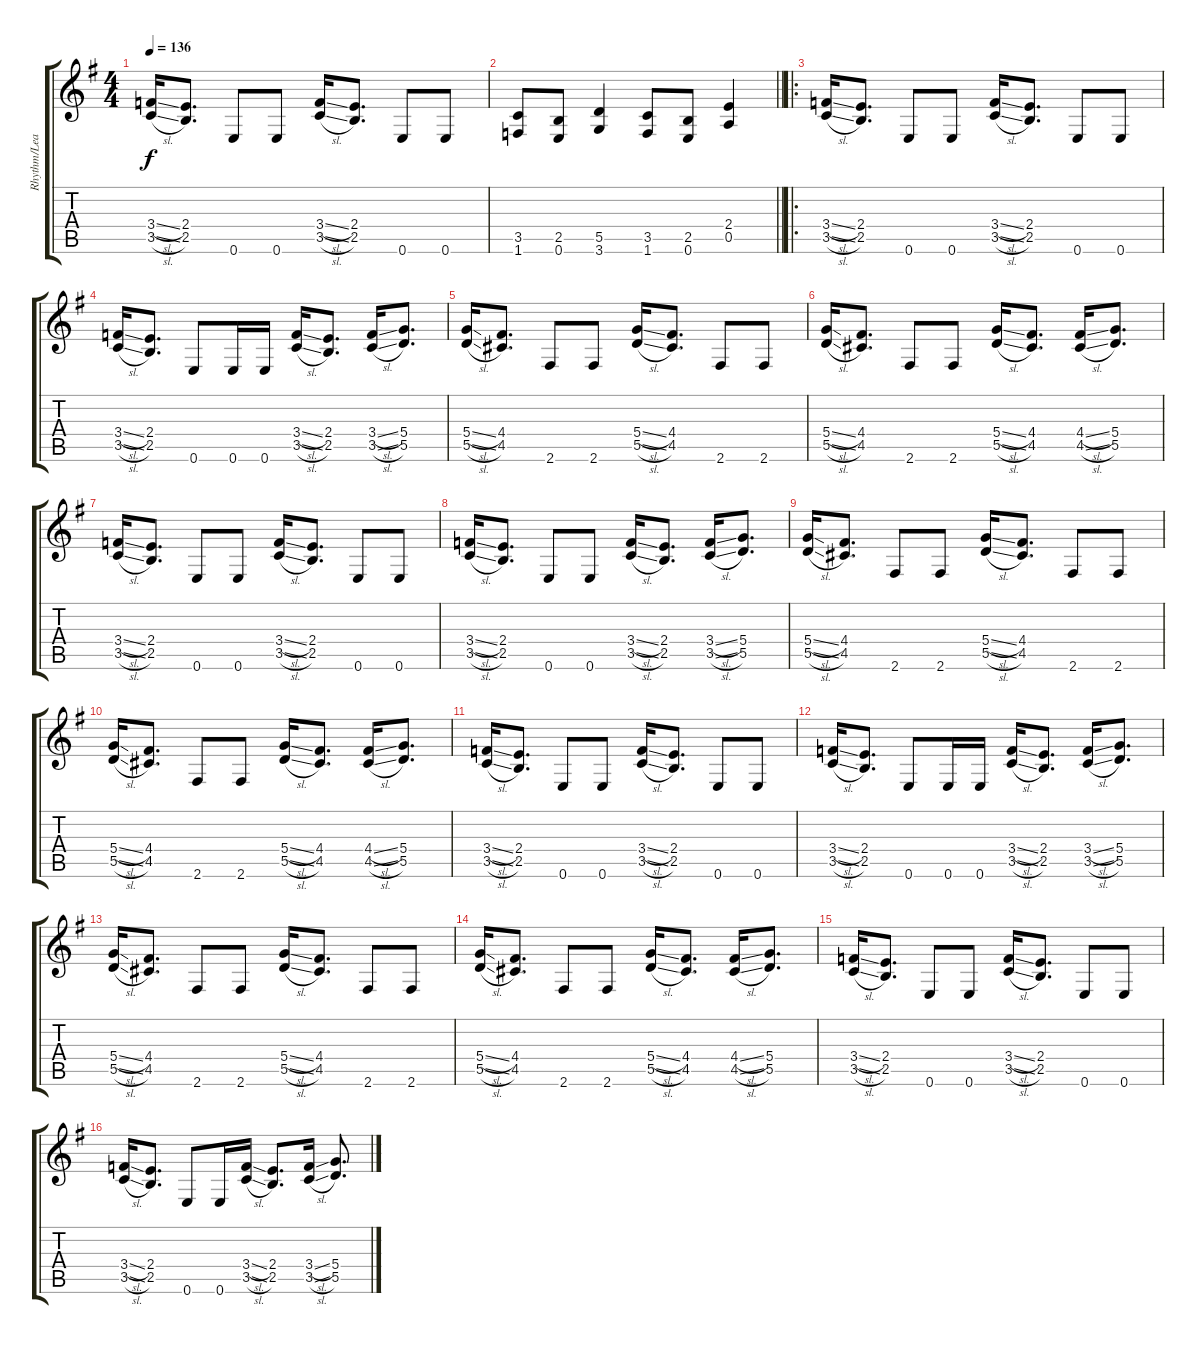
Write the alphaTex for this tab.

\track ("Rhythm/Lead" "Rhythm/Lea") {instrument overdrivenguitar}
\staff {score tabs}
\tuning (E4 B3 G3 D3 A2 E2) {hide}
\ts (4 4)
\tempo 136
\clef g2
\ks eminor
(3.4{sl} 3.5{sl}).16{dy f} (2.4 2.5).8{d} 0.6.8 0.6.8 (3.4{sl} 3.5{sl}).16 (2.4 2.5).8{d} 0.6.8 0.6.8 |
\barLineRight lightlight
(3.5 1.6).8 (2.5 0.6).8 (5.5 3.6).4 (3.5 1.6).8 (2.5 0.6).8 (2.4 0.5).4 |
\ro
(3.4{sl} 3.5{sl}).16 (2.4 2.5).8{d} 0.6.8 0.6.8 (3.4{sl} 3.5{sl}).16 (2.4 2.5).8{d} 0.6.8 0.6.8 |
(3.4{sl} 3.5{sl}).16 (2.4 2.5).8{d} 0.6.8 0.6.16 0.6.16 (3.4{sl} 3.5{sl}).16 (2.4 2.5).8{d} (3.4{sl} 3.5{sl}).16 (5.4 5.5).8{d} |
(5.4{sl} 5.5{sl}).16 (4.4 4.5).8{d} 2.6.8 2.6.8 (5.4{sl} 5.5{sl}).16 (4.4 4.5).8{d} 2.6.8 2.6.8 |
(5.4{sl} 5.5{sl}).16 (4.4 4.5).8{d} 2.6.8 2.6.8 (5.4{sl} 5.5{sl}).16 (4.4 4.5).8{d} (4.4{sl} 4.5{sl}).16 (5.4 5.5).8{d} |
(3.4{sl} 3.5{sl}).16 (2.4 2.5).8{d} 0.6.8 0.6.8 (3.4{sl} 3.5{sl}).16 (2.4 2.5).8{d} 0.6.8 0.6.8 |
(3.4{sl} 3.5{sl}).16 (2.4 2.5).8{d} 0.6.8 0.6.8 (3.4{sl} 3.5{sl}).16 (2.4 2.5).8{d} (3.4{sl} 3.5{sl}).16 (5.4 5.5).8{d} |
(5.4{sl} 5.5{sl}).16 (4.4 4.5).8{d} 2.6.8 2.6.8 (5.4{sl} 5.5{sl}).16 (4.4 4.5).8{d} 2.6.8 2.6.8 |
(5.4{sl} 5.5{sl}).16 (4.4 4.5).8{d} 2.6.8 2.6.8 (5.4{sl} 5.5{sl}).16 (4.4 4.5).8{d} (4.4{sl} 4.5{sl}).16 (5.4 5.5).8{d} |
(3.4{sl} 3.5{sl}).16 (2.4 2.5).8{d} 0.6.8 0.6.8 (3.4{sl} 3.5{sl}).16 (2.4 2.5).8{d} 0.6.8 0.6.8 |
(3.4{sl} 3.5{sl}).16 (2.4 2.5).8{d} 0.6.8 0.6.16 0.6.16 (3.4{sl} 3.5{sl}).16 (2.4 2.5).8{d} (3.4{sl} 3.5{sl}).16 (5.4 5.5).8{d} |
(5.4{sl} 5.5{sl}).16 (4.4 4.5).8{d} 2.6.8 2.6.8 (5.4{sl} 5.5{sl}).16 (4.4 4.5).8{d} 2.6.8 2.6.8 |
(5.4{sl} 5.5{sl}).16 (4.4 4.5).8{d} 2.6.8 2.6.8 (5.4{sl} 5.5{sl}).16 (4.4 4.5).8{d} (4.4{sl} 4.5{sl}).16 (5.4 5.5).8{d} |
(3.4{sl} 3.5{sl}).16 (2.4 2.5).8{d} 0.6.8 0.6.8 (3.4{sl} 3.5{sl}).16 (2.4 2.5).8{d} 0.6.8 0.6.8 |
(3.4{sl} 3.5{sl}).16 (2.4 2.5).8{d} 0.6.8 0.6.16 (3.4{sl} 3.5{sl}).16 (2.4 2.5).8{d} (3.4{sl} 3.5{sl}).16 (5.4 5.5).8{d}
